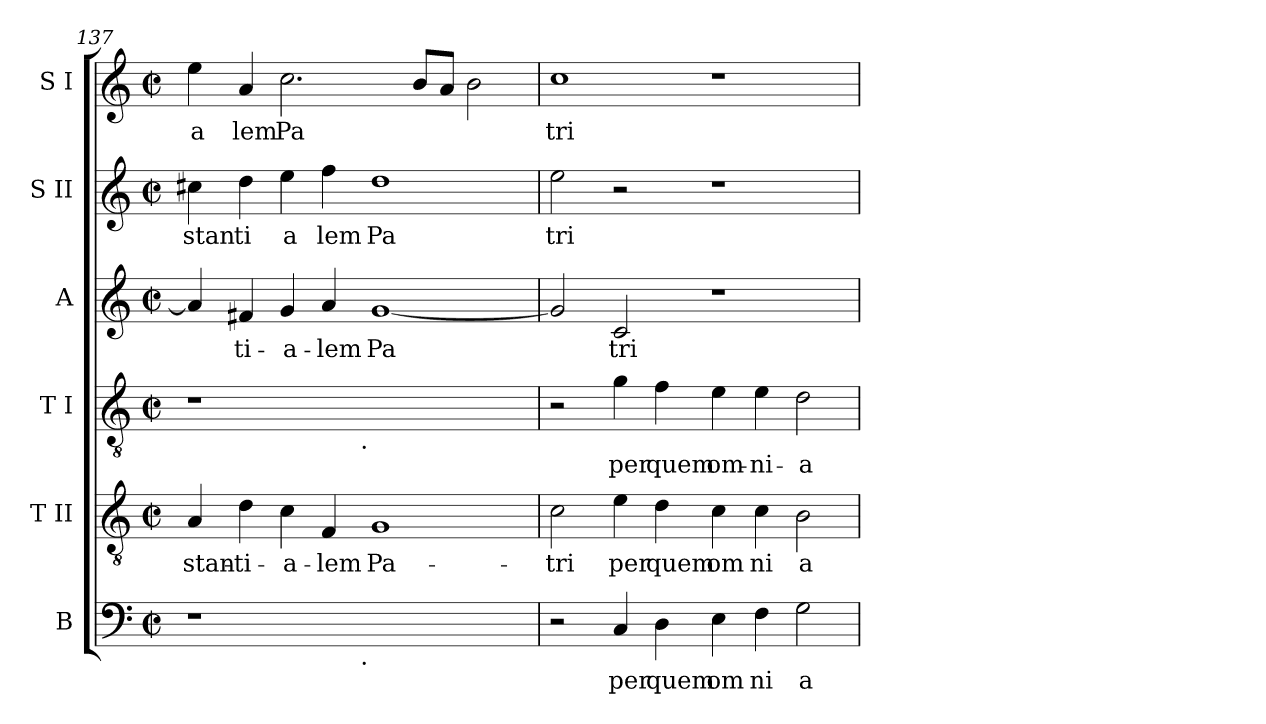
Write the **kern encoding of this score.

**kern	**text	**kern	**text	**kern	**text	**kern	**text	**kern	**text	**kern	**text
*part6	*part6	*part5	*part5	*part4	*part4	*part3	*part3	*part2	*part2	*part1	*part1
*staff6	*staff6	*staff5	*staff5	*staff4	*staff4	*staff3	*staff3	*staff2	*staff2	*staff1	*staff1
*I"B	*	*I"T II	*	*I"T I	*	*I"A	*	*I"S II	*	*I"S I	*
*I'B	*	*I'T II	*	*I'T I	*	*I'A	*	*I'S II	*	*I'S I	*
*clefF4	*	*clefGv2	*	*clefGv2	*	*clefG2	*	*clefG2	*	*clefG2	*
*k[]	*	*k[]	*	*k[]	*	*k[]	*	*k[]	*	*k[]	*
*C:	*	*C:	*	*C:	*	*C:	*	*C:	*	*C:	*
*M2/2	*	*M2/2	*	*M2/2	*	*M2/2	*	*M2/2	*	*M2/2	*
*met(c|)	*	*met(c|)	*	*met(c|)	*	*met(c|)	*	*met(c|)	*	*met(c|)	*
=137	=137	=137	=137	=137	=137	=137	=137	=137	=137	=137	=137
!	!	!	!LO:LY:b:cj	!	!	!	!LO:LY:b:cj	!	!LO:LY:b:cj	!	!LO:LY:b:cj
*^	*	*	*	*^	*	*	*	*	*	*	*
1r	2ryy	.	4A/	-stan-	1r	2ryy	.	4a/]	--	4cc#X\	stan	4ee\	a
!	!	!	!	!LO:LY:b:cj	!	!	!	!	!LO:LY:b:cj	!	!LO:LY:b:cj	!	!LO:LY:b:cj
.	.	.	4d\	-ti-	.	.	.	4f#X/	-ti-	4dd\	ti	4a/	lem
!	!	!	!	!LO:LY:b:cj	!	!	!	!	!LO:LY:b:cj	!	!LO:LY:b:cj	!	!LO:LY:b:cj
.	4...ryy	.	4c\	-a-	.	4...ryy	.	4g/	-a-	4ee\	a	2.cc\	Pa
!	!	!	!	!LO:LY:b:cj	!	!	!	!	!LO:LY:b:cj	!	!LO:LY:b:cj	!	!
.	.	.	4F/	-lem	.	.	.	4a/	-lem	4ff\	lem	.	.
!	!	!	!	!	!	!LO:TX:b:t=.	!	!	!	!	!	!	!
!	!LO:TX:b:t=.	!	!	!	!	!	!	!	!	!	!	!	!
.	1ryy	.	.	.	.	1ryy	.	.	.	.	.	.	.
!	!	!	!	!LO:LY:b:cj	!	!	!	!	!LO:LY:b:cj	!	!LO:LY:b:cj	!	!
1ryy	.	.	1G	Pa-	1ryy	.	.	[<1g	Pa-	1dd	Pa	.	.
!	!	!	!	!	!	!	!	!	!	!	!	!	!LO:LY:b:cj
.	.	.	.	.	.	.	.	.	.	.	.	8b/L	.
!	!	!	!	!	!	!	!	!	!	!	!	!	!LO:LY:b:cj
.	.	.	.	.	.	.	.	.	.	.	.	8a/J	.
!	!	!	!	!	!	!	!	!	!	!	!	!	!LO:LY:b:cj
.	.	.	.	.	.	.	.	.	.	.	.	2b\	.
.	32ryy	.	.	.	.	32ryy	.	.	.	.	.	.	.
!!LO:LB:g=z
=138	=138	=138	=138	=138	=138	=138	=138	=138	=138	=138	=138	=138	=138
!	!	!	!	!LO:LY:b:cj	!	!	!	!	!LO:LY:b:cj	!	!LO:LY:b:cj	!	!LO:LY:b:cj
*v	*v	*	*	*	*v	*v	*	*	*	*	*	*	*
2r	.	2c\	-tri	2r	.	2g/]	--	2ee\	tri	1cc	tri
!	!LO:LY:b:cj	!	!LO:LY:b:cj	!	!LO:LY:b:cj	!	!LO:LY:b:cj	!	!	!	!
4C/	per	4e\	per	4g\	per	2c/	-tri	2r	.	.	.
!	!LO:LY:b:cj	!	!LO:LY:b:cj	!	!LO:LY:b:cj	!	!	!	!	!	!
4D\	quem	4d\	quem	4f\	quem	.	.	.	.	.	.
!	!LO:LY:b:cj	!	!LO:LY:b:cj	!	!LO:LY:b:cj	!	!	!	!	!	!
4E\	om	4c\	om	4e\	om-	1r	.	1r	.	1r	.
!	!LO:LY:b:cj	!	!LO:LY:b:cj	!	!LO:LY:b:cj	!	!	!	!	!	!
4F\	ni	4c\	ni	4e\	-ni-	.	.	.	.	.	.
!	!LO:LY:b:cj	!	!LO:LY:b:cj	!	!LO:LY:b:cj	!	!	!	!	!	!
2G\	a	2B\	a	2d\	-a	.	.	.	.	.	.
=	=	=	=	=	=	=	=	=	=	=	=
*-	*-	*-	*-	*-	*-	*-	*-	*-	*-	*-	*-
